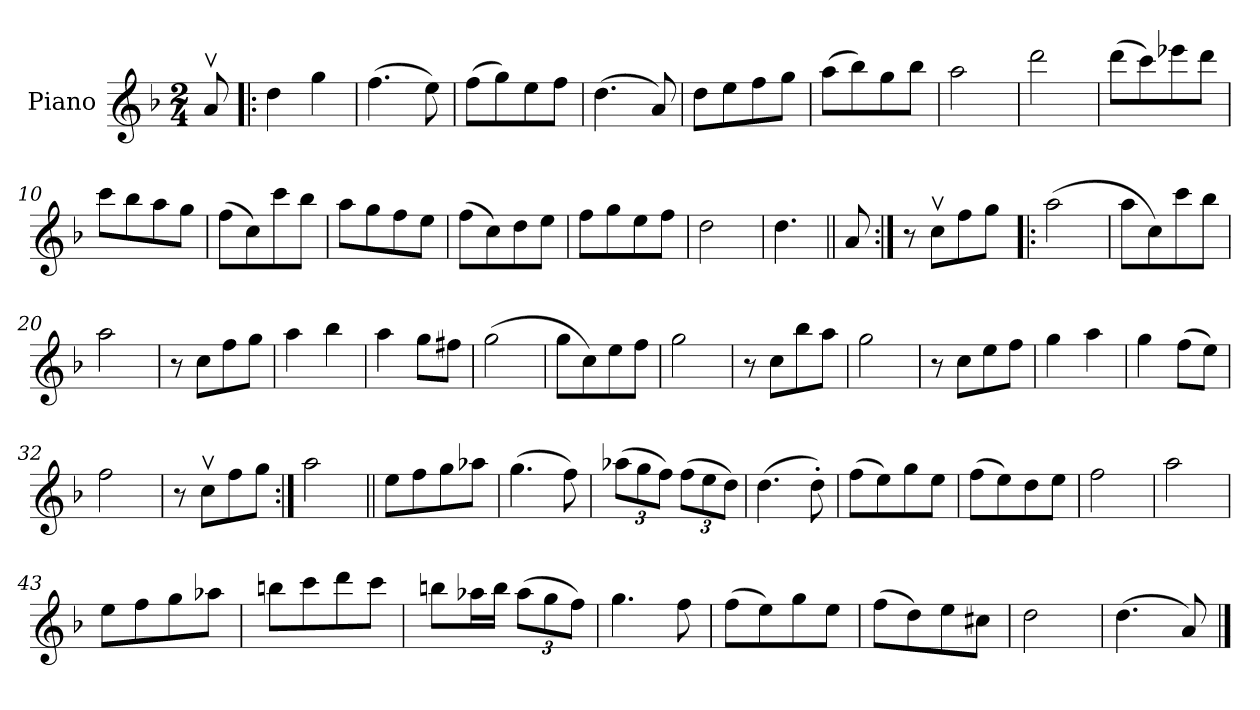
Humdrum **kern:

**kern
*part1
*staff1
*I"Piano
*I'Pno.
*clefG2
*k[b-]
*d:
*M2/4
=
8av/
=1!|:
4dd\
4gg\
=2
(>4.ff\
8ee\)
=3
(>8ff\L
8gg\)
8ee\
8ff\J
=4
(>4.dd\
8a/)
=5
8dd\L
8ee\
8ff\
8gg\J
=6
(>8aa\L
8bb-\)
8gg\
8bb-\J
=7
2aa\
=8
2ddd\
!!LO:LB:g=z
=9
(>8ddd\L
8ccc\)
8eee-X\
8ddd\J
=10
8ccc\L
8bb-\
8aa\
8gg\J
=11
(>8ff\L
8cc\)
8ccc\
8bb-\J
=12
8aa\L
8gg\
8ff\
8ee\J
=13
(>8ff\L
8cc\)
8dd\
8ee\J
=14
8ff\L
8gg\
8ee\
8ff\J
=15
2dd\
=16
4.dd\
=16X1||
8a/
!!LO:LB:g=z
=17:|!
8r
8ccv\L
8ff\
8gg\J
=18!|:
(>2aa\
=19
8aa\L
8cc\)
8ccc\
8bb-\J
=20
2aa\
=21
8r
8cc\L
8ff\
8gg\J
=22
4aa\
4bb-\
=23
4aa\
8gg\L
8ff#X\J
=24
(>2gg\
=25
8gg\L
8cc\)
8ee\
8ff\J
!!LO:LB:g=z
=26
2gg\
=27
8r
8cc\L
8bb-\
8aa\J
=28
2gg\
=29
8r
8cc\L
8ee\
8ff\J
=30
4gg\
4aa\
=31
4gg\
(>8ff\L
8ee\J)
=32
2ff\
=33
8r
8ccv\L
8ff\
8gg\J
=34:|!
2aa\
!!LO:LB:g=z
=35||
8ee\L
8ff\
8gg\
8aa-X\J
=36
(>4.gg\
8ff\)
=37
*Xbrackettup
(>12aa-X\L
12gg\
12ff\J)
(>12ff\L
12ee\
12dd\J)
=38
(>4.dd\
8dd'\)
=39
(>8ff\L
8ee\)
8gg\
8ee\J
=40
(>8ff\L
8ee\)
8dd\
8ee\J
=41
2ff\
=42
2aa\
!!LO:LB:g=z
=43
8ee\L
8ff\
8gg\
8aa-X\J
=44
8bbn\L
8ccc\
8ddd\
8ccc\J
=45
8bbn\L
16aa-X\L
16bb\JJ
(>12aa-\L
12gg\
12ff\J)
=46
4.gg\
8ff\
=47
(>8ff\L
8ee\)
8gg\
8ee\J
=48
(>8ff\L
8dd\)
8ee\
8cc#X\J
=49
2dd\
=50
(>4.dd\
8a/)
==
*-
